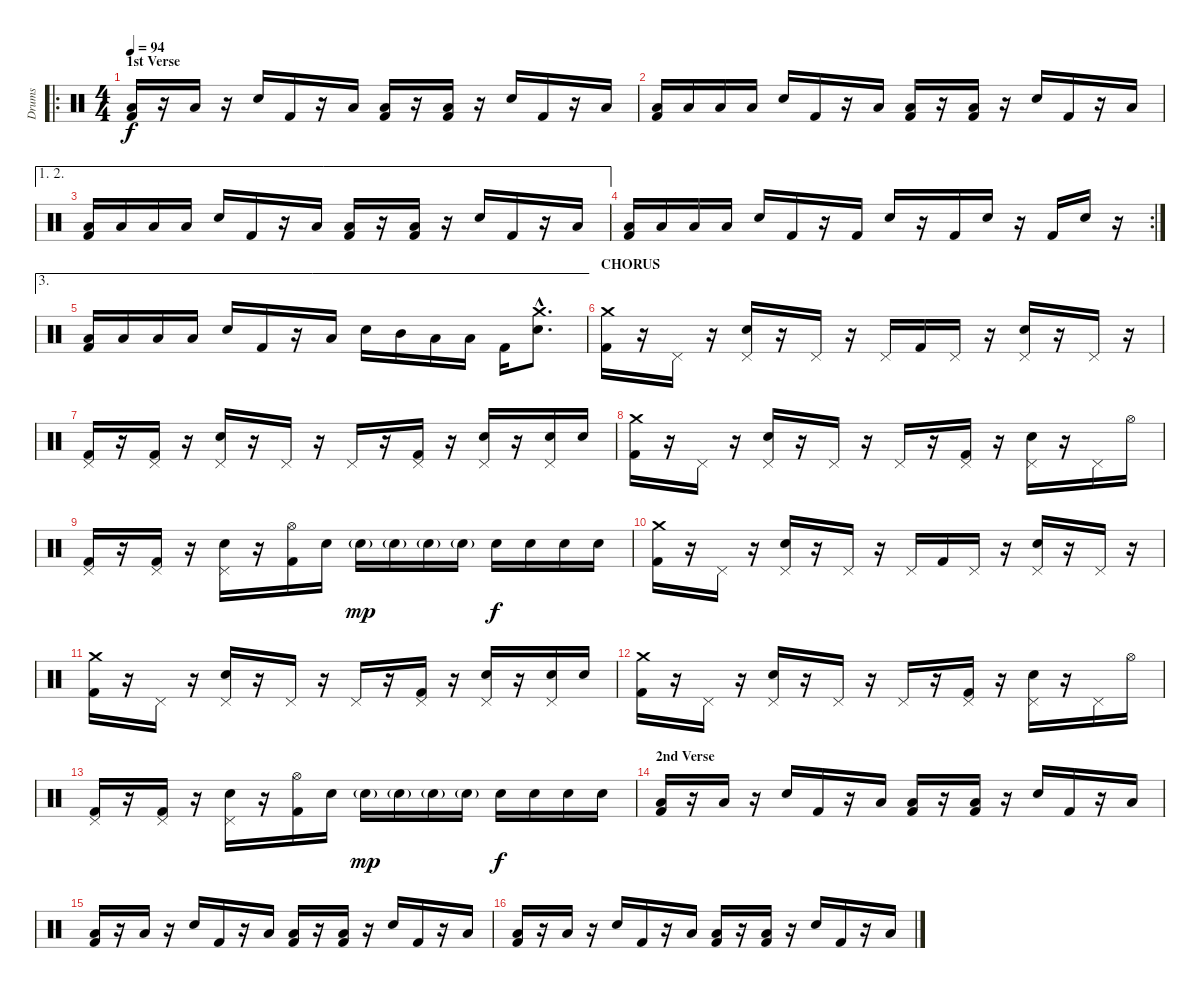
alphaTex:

\track ("Drums" "Drums") {instrument percussion}
\staff {score}
\articulation defaults
\ro
\ts (4 4)
\section ("" "1st Verse")
\tempo 94
\clef neutral
\ks c
("Low Floor Tom (hit)" "Kick (hit) 2").16{dy f} r.16 "Low Floor Tom (hit)".16 r.16 "Electric Snare (hit)".16 "Kick (hit) 2".16 r.16 "Low Tom (hit)".16 ("Low Floor Tom (hit)" "Kick (hit) 2").16 r.16 ("Low Floor Tom (hit)" "Kick (hit) 2").16 r.16 "Electric Snare (hit)".16 "Kick (hit) 2".16 r.16 "Low Tom (hit)".16 |
("Low Floor Tom (hit)" "Kick (hit) 2").16 "Low Floor Tom (hit)".16 "Low Floor Tom (hit)".16 "Low Floor Tom (hit)".16 "Electric Snare (hit)".16 "Kick (hit) 2".16 r.16 "Low Tom (hit)".16 ("Low Floor Tom (hit)" "Kick (hit) 2").16 r.16 ("Low Floor Tom (hit)" "Kick (hit) 2").16 r.16 "Electric Snare (hit)".16 "Kick (hit) 2".16 r.16 "Low Tom (hit)".16 |
\ae (1 2)
("Low Floor Tom (hit)" "Kick (hit) 2").16 "Low Floor Tom (hit)".16 "Low Floor Tom (hit)".16 "Low Floor Tom (hit)".16 "Electric Snare (hit)".16 "Kick (hit) 2".16 r.16 "Low Tom (hit)".16 ("Low Floor Tom (hit)" "Kick (hit) 2").16 r.16 ("Low Floor Tom (hit)" "Kick (hit) 2").16 r.16 "Electric Snare (hit)".16 "Kick (hit) 2".16 r.16 "Low Tom (hit)".16 |
\rc 2
("Low Floor Tom (hit)" "Kick (hit) 2").16 "Low Floor Tom (hit)".16 "Low Floor Tom (hit)".16 "Low Floor Tom (hit)".16 "Electric Snare (hit)".16 "Kick (hit) 2".16 r.16 "Kick (hit) 2".16 "Electric Snare (hit)".16 r.16 "Kick (hit) 2".16 "Electric Snare (hit)".16 r.16 "Kick (hit) 2".16 "Electric Snare (hit)".16 r.16 |
\ae 3
("Low Floor Tom (hit)" "Kick (hit) 2").16 "Low Floor Tom (hit)".16 "Low Floor Tom (hit)".16 "Low Floor Tom (hit)".16 "Electric Snare (hit)".16 "Kick (hit) 2".16 r.16 "Low Tom (hit)".16 "Electric Snare (hit)".16 "Mid Tom (hit)".16 "Low Tom (hit)".16 "Low Floor Tom (hit)".16 "Kick (hit) 2".16 ("Crash medium (hit)"{hac} "Electric Snare (hit)"{hac}).8{d} |
\section ("" "CHORUS")
("Crash medium (hit)" "Kick (hit) 2").16 r.16 "Pedal Hi-Hat (hit)".16 r.16 ("Pedal Hi-Hat (hit)" "Snare (hit) 2").16 r.16 "Pedal Hi-Hat (hit)".16 r.16 "Pedal Hi-Hat (hit)".16 "Kick (hit) 2".16 "Pedal Hi-Hat (hit)".16 r.16 ("Pedal Hi-Hat (hit)" "Snare (hit) 2").16 r.16 "Pedal Hi-Hat (hit)".16 r.16 |
("Pedal Hi-Hat (hit)" "Kick (hit) 2").16 r.16 ("Pedal Hi-Hat (hit)" "Kick (hit) 2").16 r.16 ("Pedal Hi-Hat (hit)" "Electric Snare (hit)").16 r.16 "Pedal Hi-Hat (hit)".16 r.16 "Pedal Hi-Hat (hit)".16 r.16 ("Pedal Hi-Hat (hit)" "Kick (hit) 2").16 r.16 ("Pedal Hi-Hat (hit)" "Electric Snare (hit)").16 r.16 ("Pedal Hi-Hat (hit)" "Electric Snare (hit)").16 "Electric Snare (hit)".16 |
("Crash medium (hit)" "Kick (hit) 2").16 r.16 "Pedal Hi-Hat (hit)".16 r.16 ("Pedal Hi-Hat (hit)" "Electric Snare (hit)").16 r.16 "Pedal Hi-Hat (hit)".16 r.16 "Pedal Hi-Hat (hit)".16 r.16 ("Pedal Hi-Hat (hit)" "Kick (hit) 2").16 r.16 ("Pedal Hi-Hat (hit)" "Electric Snare (hit)").16 r.16 "Pedal Hi-Hat (hit)".16 "Hi-Hat (open)".16 |
("Pedal Hi-Hat (hit)" "Kick (hit) 2").16 r.16 ("Pedal Hi-Hat (hit)" "Kick (hit) 2").16 r.16 ("Pedal Hi-Hat (hit)" "Electric Snare (hit)").16 r.16 ("Hi-Hat (open)" "Kick (hit) 2").16 "Electric Snare (hit)".16 "Electric Snare (hit)"{g}.16{dy mp} "Electric Snare (hit)"{g}.16 "Electric Snare (hit)"{g}.16 "Electric Snare (hit)"{g}.16 "Electric Snare (hit)".16{dy f} "Electric Snare (hit)".16 "Electric Snare (hit)".16 "Electric Snare (hit)".16 |
("Crash medium (hit)" "Kick (hit) 2").16 r.16 "Pedal Hi-Hat (hit)".16 r.16 ("Pedal Hi-Hat (hit)" "Electric Snare (hit)").16 r.16 "Pedal Hi-Hat (hit)".16 r.16 "Pedal Hi-Hat (hit)".16 "Kick (hit) 2".16 "Pedal Hi-Hat (hit)".16 r.16 ("Pedal Hi-Hat (hit)" "Electric Snare (hit)").16 r.16 "Pedal Hi-Hat (hit)".16 r.16 |
("Crash medium (hit)" "Kick (hit) 2").16 r.16 "Pedal Hi-Hat (hit)".16 r.16 ("Pedal Hi-Hat (hit)" "Electric Snare (hit)").16 r.16 "Pedal Hi-Hat (hit)".16 r.16 "Pedal Hi-Hat (hit)".16 r.16 ("Pedal Hi-Hat (hit)" "Kick (hit) 2").16 r.16 ("Pedal Hi-Hat (hit)" "Electric Snare (hit)").16 r.16 ("Pedal Hi-Hat (hit)" "Electric Snare (hit)").16 "Electric Snare (hit)".16 |
("Crash medium (hit)" "Kick (hit) 2").16 r.16 "Pedal Hi-Hat (hit)".16 r.16 ("Pedal Hi-Hat (hit)" "Electric Snare (hit)").16 r.16 "Pedal Hi-Hat (hit)".16 r.16 "Pedal Hi-Hat (hit)".16 r.16 ("Pedal Hi-Hat (hit)" "Kick (hit) 2").16 r.16 ("Pedal Hi-Hat (hit)" "Electric Snare (hit)").16 r.16 "Pedal Hi-Hat (hit)".16 "Hi-Hat (open)".16 |
("Pedal Hi-Hat (hit)" "Kick (hit) 2").16 r.16 ("Pedal Hi-Hat (hit)" "Kick (hit) 2").16 r.16 ("Pedal Hi-Hat (hit)" "Electric Snare (hit)").16 r.16 ("Hi-Hat (open)" "Kick (hit) 2").16 "Electric Snare (hit)".16 "Electric Snare (hit)"{g}.16{dy mp} "Electric Snare (hit)"{g}.16 "Electric Snare (hit)"{g}.16 "Electric Snare (hit)"{g}.16 "Electric Snare (hit)".16{dy f} "Electric Snare (hit)".16 "Electric Snare (hit)".16 "Electric Snare (hit)".16 |
\section ("" "2nd Verse")
("Low Floor Tom (hit)" "Kick (hit) 2").16 r.16 "Low Floor Tom (hit)".16 r.16 "Electric Snare (hit)".16 "Kick (hit) 2".16 r.16 "Low Tom (hit)".16 ("Low Floor Tom (hit)" "Kick (hit) 2").16 r.16 ("Low Floor Tom (hit)" "Kick (hit) 2").16 r.16 "Electric Snare (hit)".16 "Kick (hit) 2".16 r.16 "Low Tom (hit)".16 |
("Low Floor Tom (hit)" "Kick (hit) 2").16 r.16 "Low Floor Tom (hit)".16 r.16 "Electric Snare (hit)".16 "Kick (hit) 2".16 r.16 "Low Tom (hit)".16 ("Low Floor Tom (hit)" "Kick (hit) 2").16 r.16 ("Low Floor Tom (hit)" "Kick (hit) 2").16 r.16 "Electric Snare (hit)".16 "Kick (hit) 2".16 r.16 "Low Tom (hit)".16 |
("Low Floor Tom (hit)" "Kick (hit) 2").16 r.16 "Low Floor Tom (hit)".16 r.16 "Electric Snare (hit)".16 "Kick (hit) 2".16 r.16 "Low Tom (hit)".16 ("Low Floor Tom (hit)" "Kick (hit) 2").16 r.16 ("Low Floor Tom (hit)" "Kick (hit) 2").16 r.16 "Electric Snare (hit)".16 "Kick (hit) 2".16 r.16 "Low Tom (hit)".16
